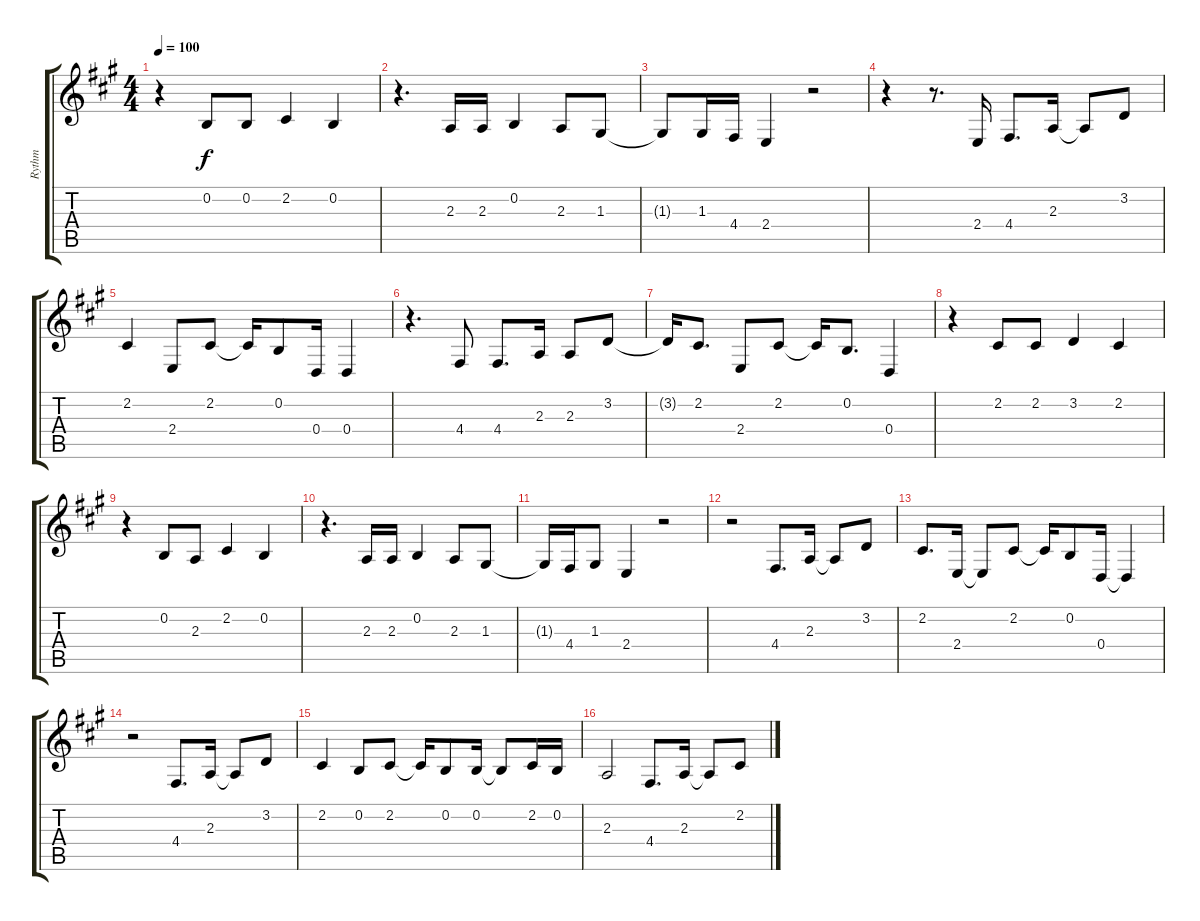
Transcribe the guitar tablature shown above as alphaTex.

\track ("Rythm" "Rythm") {instrument stringensemble2}
\staff {score tabs}
\tuning (E4 B3 G3 D3 A2 E2) {hide}
\ts (4 4)
\tempo 100
\clef g2
\ks a
r.4{dy f} 0.2.8 0.2.8 2.2.4 0.2.4 |
r.4{d} 2.3.16 2.3.16 0.2.4 2.3.8 1.3.8 |
1.3{t}.8 1.3.16 4.4.16 2.4.4 r.2 |
r.4 r.8{d} 2.4.16 4.4.8{d} 2.3.16 2.3{t}.8 3.2.8 |
2.2.4 2.4.8 2.2.8 2.2{t}.16 0.2.8 0.4.16 0.4.4 |
r.4{d} 4.4.8 4.4.8{d} 2.3.16 2.3.8 3.2.8 |
3.2{t}.16 2.2.8{d} 2.4.8 2.2.8 2.2{t}.16 0.2.8{d} 0.4.4 |
r.4 2.2.8 2.2.8 3.2.4 2.2.4 |
r.4 0.2.8 2.3.8 2.2.4 0.2.4 |
r.4{d} 2.3.16 2.3.16 0.2.4 2.3.8 1.3.8 |
1.3{t}.16 4.4.16 1.3.8 2.4.4 r.2 |
r.2 4.4.8{d} 2.3.16 2.3{t}.8 3.2.8 |
2.2.8{d} 2.4.16 2.4{t}.8 2.2.8 2.2{t}.16 0.2.8 0.4.16 0.4{t}.4 |
r.2 4.4.8{d} 2.3.16 2.3{t}.8 3.2.8 |
2.2.4 0.2.8 2.2.8 2.2{t}.16 0.2.8 0.2.16 0.2{t}.8 2.2.16 0.2.16 |
2.3.2 4.4.8{d} 2.3.16 2.3{t}.8 2.2.8
